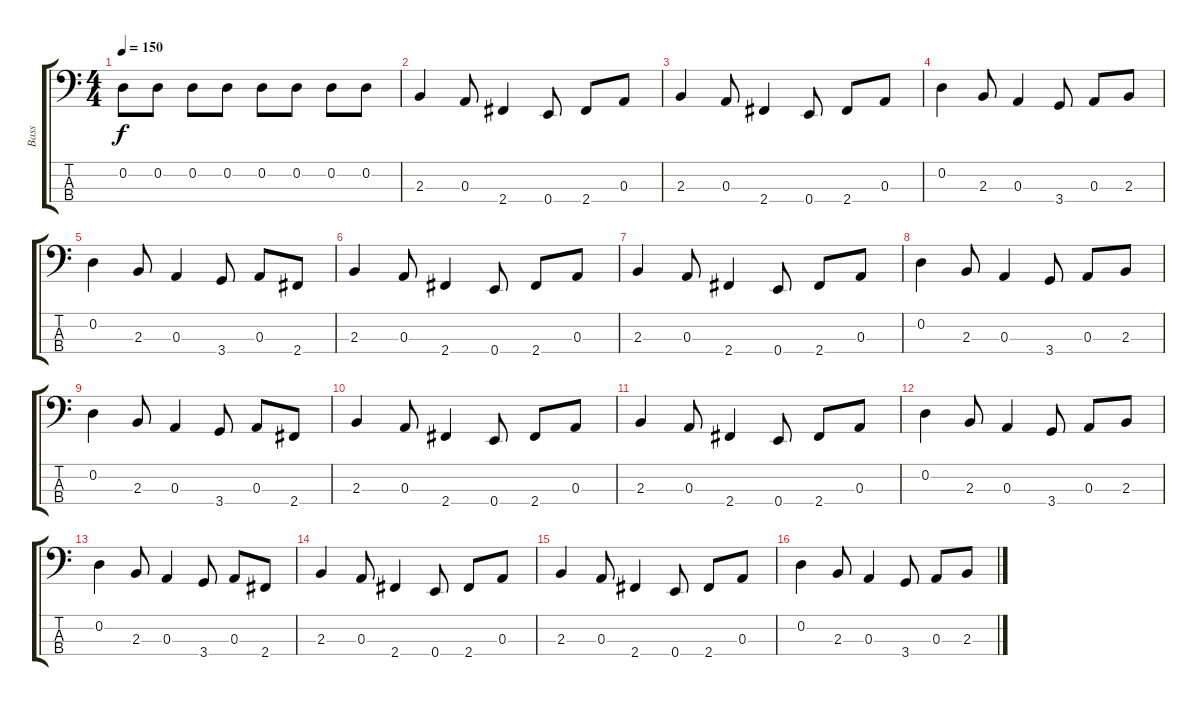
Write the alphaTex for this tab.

\track ("Bass" "Bass") {instrument electricbasspick}
\staff {score tabs}
\tuning (G2 D2 A1 E1) {hide}
\ts (4 4)
\tempo 150
\clef f4
\ks c
0.2.8{dy f} 0.2.8 0.2.8 0.2.8 0.2.8 0.2.8 0.2.8 0.2.8 |
2.3.4 0.3.8 2.4.4 0.4.8 2.4.8 0.3.8 |
2.3.4 0.3.8 2.4.4 0.4.8 2.4.8 0.3.8 |
0.2.4 2.3.8 0.3.4 3.4.8 0.3.8 2.3.8 |
0.2.4 2.3.8 0.3.4 3.4.8 0.3.8 2.4.8 |
2.3.4 0.3.8 2.4.4 0.4.8 2.4.8 0.3.8 |
2.3.4 0.3.8 2.4.4 0.4.8 2.4.8 0.3.8 |
0.2.4 2.3.8 0.3.4 3.4.8 0.3.8 2.3.8 |
0.2.4 2.3.8 0.3.4 3.4.8 0.3.8 2.4.8 |
2.3.4 0.3.8 2.4.4 0.4.8 2.4.8 0.3.8 |
2.3.4 0.3.8 2.4.4 0.4.8 2.4.8 0.3.8 |
0.2.4 2.3.8 0.3.4 3.4.8 0.3.8 2.3.8 |
0.2.4 2.3.8 0.3.4 3.4.8 0.3.8 2.4.8 |
2.3.4 0.3.8 2.4.4 0.4.8 2.4.8 0.3.8 |
2.3.4 0.3.8 2.4.4 0.4.8 2.4.8 0.3.8 |
0.2.4 2.3.8 0.3.4 3.4.8 0.3.8 2.3.8
